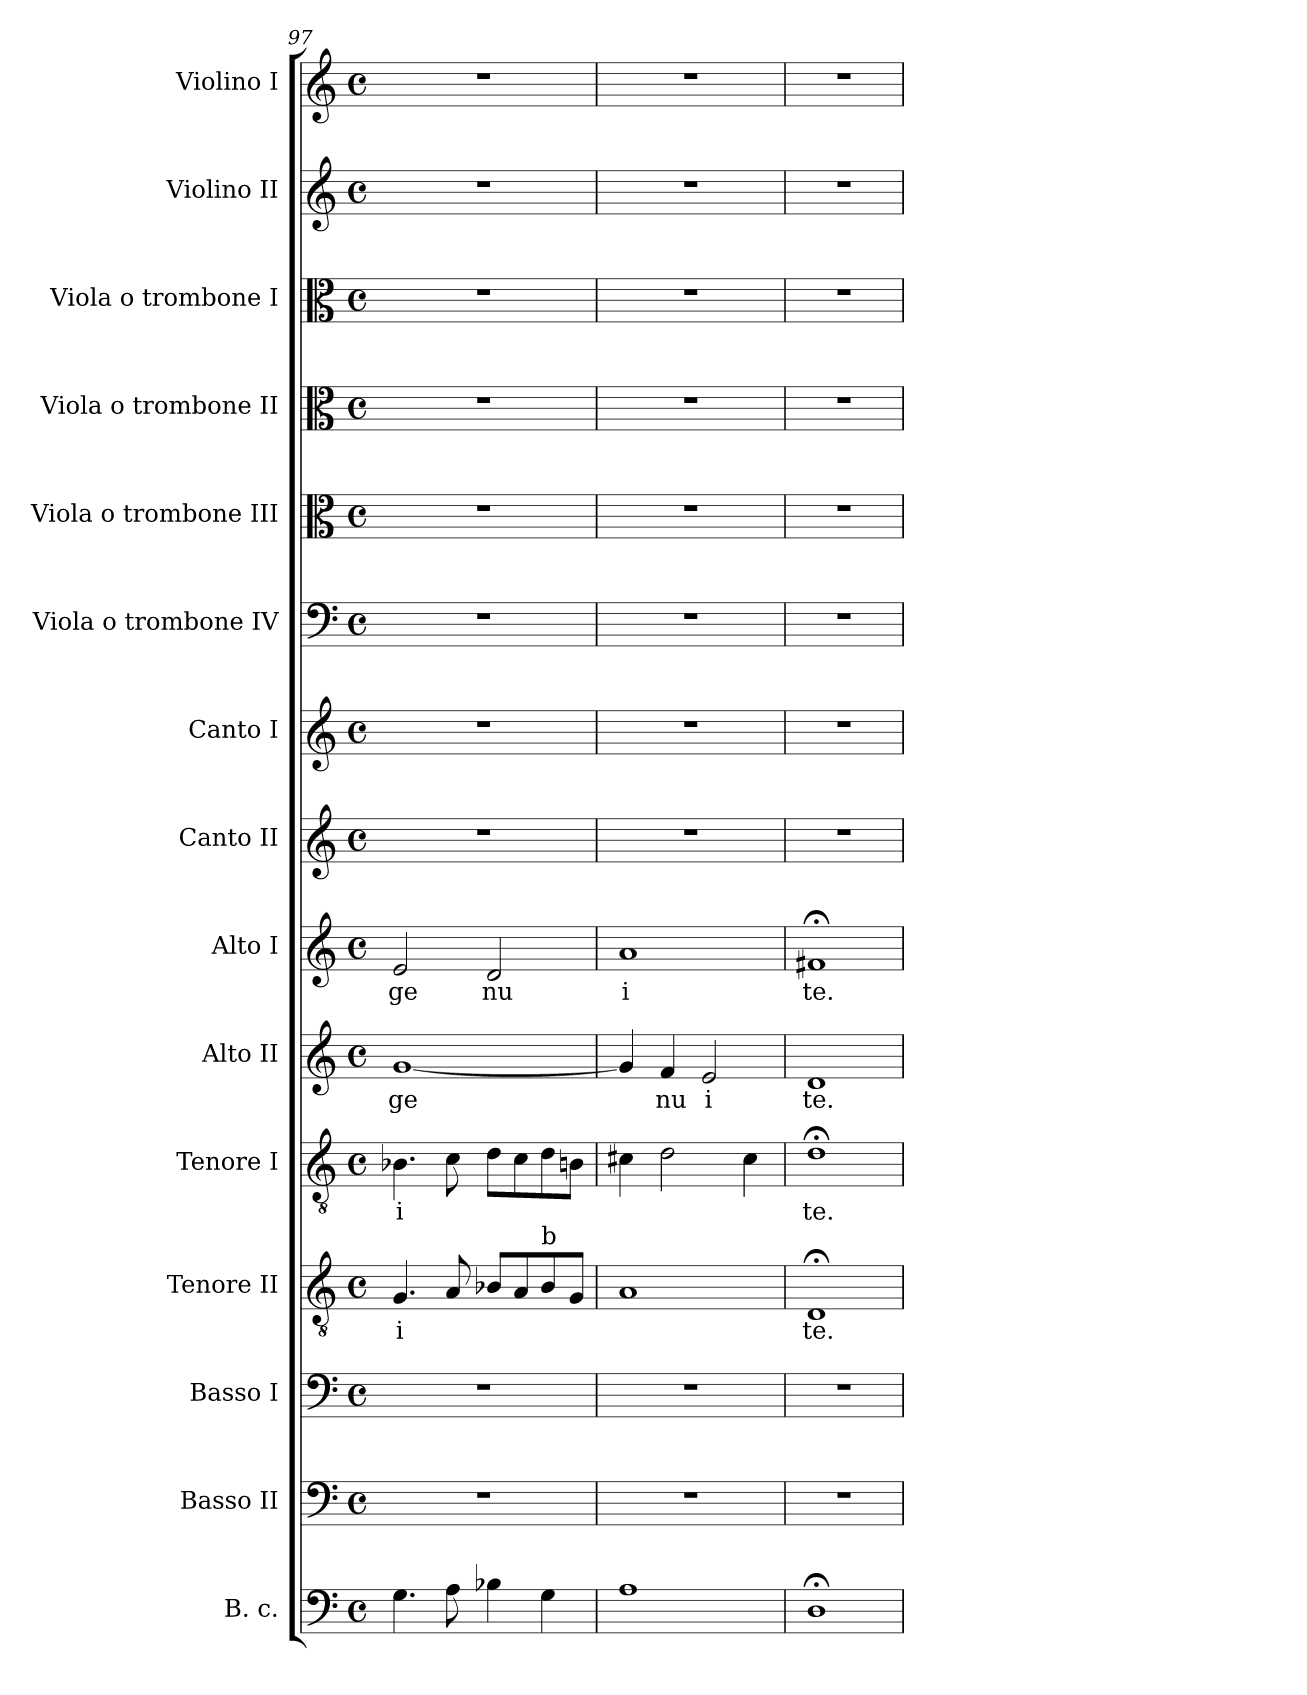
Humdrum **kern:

**kern	**kern	**kern	**kern	**text	**kern	**text	**kern	**text	**kern	**text	**kern	**kern	**kern	**kern	**kern	**kern	**kern	**kern
*part15	*part14	*part13	*part12	*part12	*part11	*part11	*part10	*part10	*part9	*part9	*part8	*part7	*part6	*part5	*part4	*part3	*part2	*part1
*staff15	*staff14	*staff13	*staff12	*staff12	*staff11	*staff11	*staff10	*staff10	*staff9	*staff9	*staff8	*staff7	*staff6	*staff5	*staff4	*staff3	*staff2	*staff1
*I"B. c.	*I"Basso II	*I"Basso I	*I"Tenore II	*	*I"Tenore I	*	*I"Alto II	*	*I"Alto I	*	*I"Canto II	*I"Canto I	*I"Viola o trombone IV	*I"Viola o trombone III	*I"Viola o trombone II	*I"Viola o trombone I	*I"Violino II	*I"Violino I
*	*	*	*	*	*	*	*	*	*	*	*	*	*I'Vla	*I'Vla	*I'Vla	*I'Vla	*I'Vln	*I'Vln
*clefF4	*clefF4	*clefF4	*clefGv2	*	*clefGv2	*	*clefG2	*	*clefG2	*	*clefG2	*clefG2	*clefF4	*clefC3	*clefC3	*clefC3	*clefG2	*clefG2
*k[]	*k[]	*k[]	*k[]	*	*k[]	*	*k[]	*	*k[]	*	*k[]	*k[]	*k[]	*k[]	*k[]	*k[]	*k[]	*k[]
*M4/4	*M4/4	*M4/4	*M4/4	*	*M4/4	*	*M4/4	*	*M4/4	*	*M4/4	*M4/4	*M4/4	*M4/4	*M4/4	*M4/4	*M4/4	*M4/4
*met(c)	*met(c)	*met(c)	*met(c)	*	*met(c)	*	*met(c)	*	*met(c)	*	*met(c)	*met(c)	*met(c)	*met(c)	*met(c)	*met(c)	*met(c)	*met(c)
=97	=97	=97	=97	=97	=97	=97	=97	=97	=97	=97	=97	=97	=97	=97	=97	=97	=97	=97
!	!	!	!	!LO:LY:b	!	!LO:LY:b	!	!LO:LY:b	!	!LO:LY:b	!	!	!	!	!	!	!	!
4.G\	1r	1r	4.G/	-i	4.B-X\	-i	[<1g	ge	2e/	ge	1r	1r	1r	1r	1r	1r	1r	1r
8A\	.	.	8A/	.	8c\	.	.	.	.	.	.	.	.	.	.	.	.	.
!	!	!	!	!	!	!	!	!	!	!LO:LY:b	!	!	!	!	!	!	!	!
4B-X\	.	.	8B-X/L	.	8d\L	.	.	.	2d/	nu	.	.	.	.	.	.	.	.
.	.	.	8A/	.	8c\	.	.	.	.	.	.	.	.	.	.	.	.	.
!	!	!	!LO:TX:a:t=b	!	!	!	!	!	!	!	!	!	!	!	!	!	!	!
4G\	.	.	8B-/	.	8d\	.	.	.	.	.	.	.	.	.	.	.	.	.
.	.	.	8G/J	.	8Bn\J	.	.	.	.	.	.	.	.	.	.	.	.	.
=98	=98	=98	=98	=98	=98	=98	=98	=98	=98	=98	=98	=98	=98	=98	=98	=98	=98	=98
!	!	!	!	!	!	!	!	!	!	!LO:LY:b	!	!	!	!	!	!	!	!
1A	1r	1r	1A	.	4c#X\	.	4g/]	.	1a	i	1r	1r	1r	1r	1r	1r	1r	1r
!	!	!	!	!	!	!	!	!LO:LY:b	!	!	!	!	!	!	!	!	!	!
.	.	.	.	.	2d\	.	4f/	nu	.	.	.	.	.	.	.	.	.	.
!	!	!	!	!	!	!	!	!LO:LY:b	!	!	!	!	!	!	!	!	!	!
.	.	.	.	.	.	.	2e/	i	.	.	.	.	.	.	.	.	.	.
.	.	.	.	.	4c#\	.	.	.	.	.	.	.	.	.	.	.	.	.
=99	=99	=99	=99	=99	=99	=99	=99	=99	=99	=99	=99	=99	=99	=99	=99	=99	=99	=99
!	!	!	!	!LO:LY:b	!	!LO:LY:b	!	!LO:LY:b	!	!LO:LY:b	!	!	!	!	!	!	!	!
1D;<	1r	1r	1D;	te.	1d;<	te.	1d	te.	1f#X;	te.	1r	1r	1r	1r	1r	1r	1r	1r
=	=	=	=	=	=	=	=	=	=	=	=	=	=	=	=	=	=	=
*-	*-	*-	*-	*-	*-	*-	*-	*-	*-	*-	*-	*-	*-	*-	*-	*-	*-	*-
